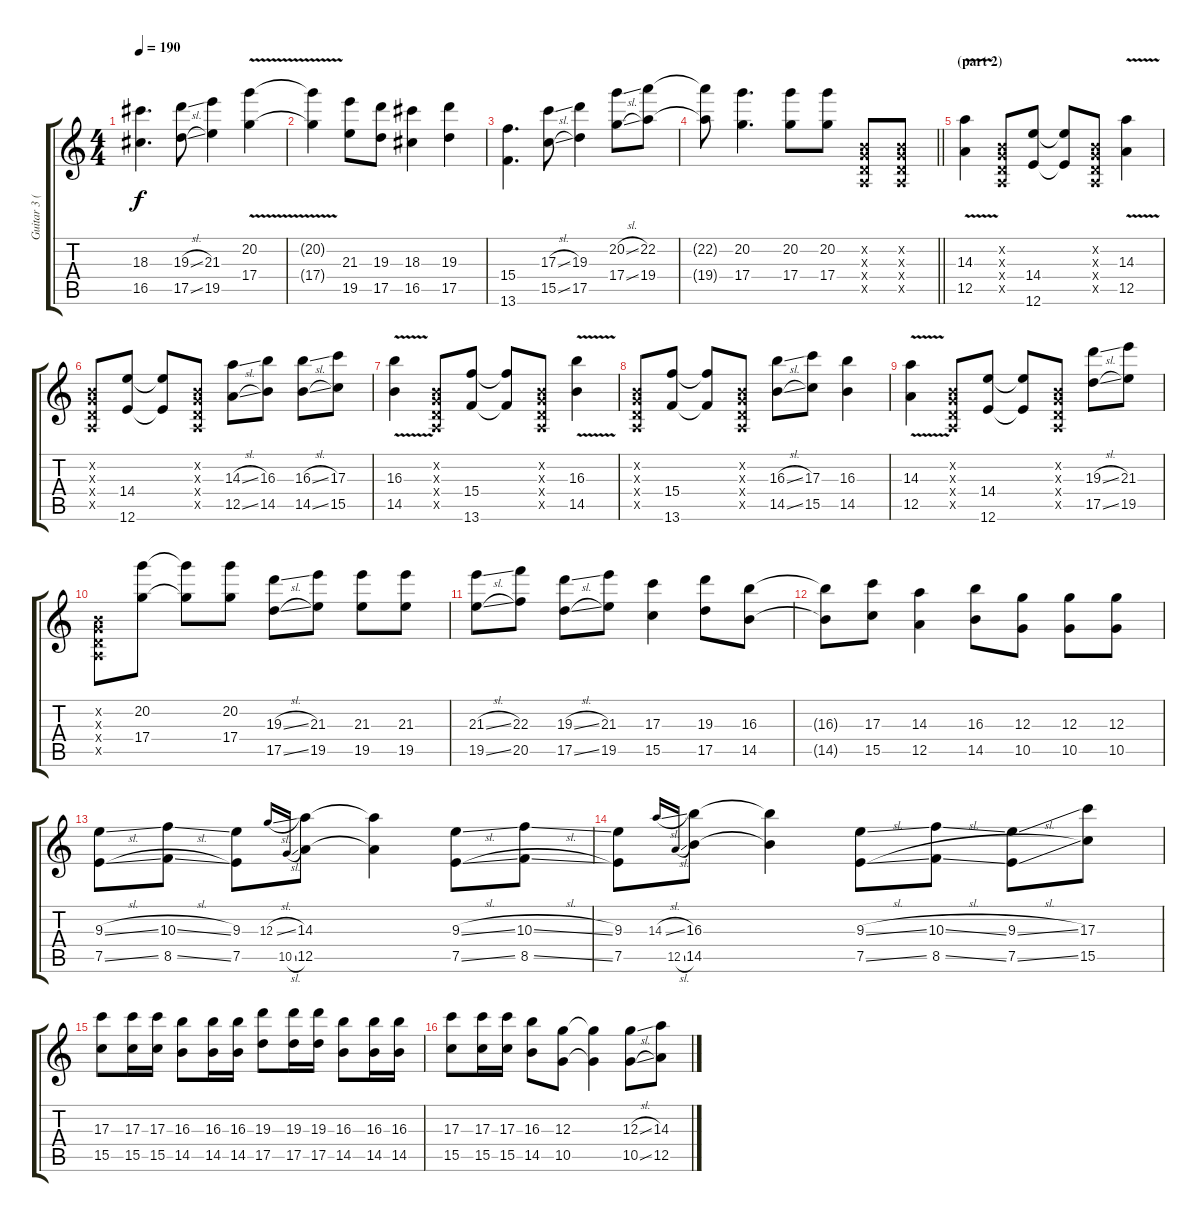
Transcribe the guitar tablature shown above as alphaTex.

\track ("Guitar 3 (Solo)" "Guitar 3 (") {instrument distortionguitar}
\staff {score tabs}
\tuning (E4 B3 G3 D3 A2 E2) {hide}
\ts (4 4)
\tempo 190
\clef g2
\ks aminor
(18.3 16.5).4{d dy f} (19.3{sl} 17.5{sl}).8 (21.3 19.5).4 (20.2{v} 17.4{v}).4 |
(20.2{t} 17.4{t}).4 (21.3 19.5).8 (19.3 17.5).8 (18.3 16.5).4 (19.3 17.5).4 |
(15.4 13.6).4{d} (17.3{sl} 15.5{sl}).8 (19.3 17.5).4 (20.2{sl} 17.4{sl}).8 (22.2 19.4).8 |
\barLineRight lightlight
(22.2{t} 19.4{t}).8 (20.2 17.4).4{d} (20.2 17.4).8 (20.2 17.4).8 (0.2{x} 0.3{x} 0.4{x} 0.5{x}).8 (0.2{x} 0.3{x} 0.4{x} 0.5{x}).8 |
\section ("" "(part 2)")
(14.3{v} 12.5{v}).4 (0.2{x} 0.3{x} 0.4{x} 0.5{x}).8 (14.4 12.6).8 (14.4{t} 12.6{t}).8 (0.2{x} 0.3{x} 0.4{x} 0.5{x}).8 (14.3{v} 12.5{v}).4 |
(0.2{x} 0.3{x} 0.4{x} 0.5{x}).8 (14.4 12.6).8 (14.4{t} 12.6{t}).8 (0.2{x} 0.3{x} 0.4{x} 0.5{x}).8 (14.3{sl} 12.5{sl}).8 (16.3 14.5).8 (16.3{sl} 14.5{sl}).8 (17.3 15.5).8 |
(16.3{v} 14.5{v}).4 (0.2{x} 0.3{x} 0.4{x} 0.5{x}).8 (15.4 13.6).8 (15.4{t} 13.6{t}).8 (0.2{x} 0.3{x} 0.4{x} 0.5{x}).8 (16.3{v} 14.5{v}).4 |
(0.2{x} 0.3{x} 0.4{x} 0.5{x}).8 (15.4 13.6).8 (15.4{t} 13.6{t}).8 (0.2{x} 0.3{x} 0.4{x} 0.5{x}).8 (16.3{sl} 14.5{sl}).8 (17.3 15.5).8 (16.3 14.5).4 |
(14.3{v} 12.5{v}).4 (0.2{x} 0.3{x} 0.4{x} 0.5{x}).8 (14.4 12.6).8 (14.4{t} 12.6{t}).8 (0.2{x} 0.3{x} 0.4{x} 0.5{x}).8 (19.3{sl} 17.5{sl}).8 (21.3 19.5).8 |
(0.2{x} 0.3{x} 0.4{x} 0.5{x}).8 (20.2 17.4).8 (20.2{t} 17.4{t}).8 (20.2 17.4).8 (19.3{sl} 17.5{sl}).8 (21.3 19.5).8 (21.3 19.5).8 (21.3 19.5).8 |
(21.3{sl} 19.5{sl}).8 (22.3 20.5).8 (19.3{sl} 17.5{sl}).8 (21.3 19.5).8 (17.3 15.5).4 (19.3 17.5).8 (16.3 14.5).8 |
(16.3{t} 14.5{t}).8 (17.3 15.5).8 (14.3 12.5).4 (16.3 14.5).8 (12.3 10.5).8 (12.3 10.5).8 (12.3 10.5).8 |
(9.3{sl} 7.5{sl}).8 (10.3{sl} 8.5{sl}).8 (9.3 7.5).8 12.3{sl}.16{gr onbeat} 10.5{sl}.16{gr onbeat} (14.3 12.5).8 (14.3{t} 12.5{t}).4 (9.3{sl} 7.5{sl}).8 (10.3{sl} 8.5{sl}).8 |
(9.3 7.5).8 14.3{sl}.16{gr onbeat} 12.5{sl}.16{gr onbeat} (16.3 14.5).8 (16.3{t} 14.5{t}).4 (9.3{sl} 7.5{sl}).8 (10.3{sl} 8.5{sl}).8 (9.3{sl} 7.5{sl}).8 (17.3 15.5).8 |
(17.3 15.5).8 (17.3 15.5).16 (17.3 15.5).16 (16.3 14.5).8 (16.3 14.5).16 (16.3 14.5).16 (19.3 17.5).8 (19.3 17.5).16 (19.3 17.5).16 (16.3 14.5).8 (16.3 14.5).16 (16.3 14.5).16 |
(17.3 15.5).8 (17.3 15.5).16 (17.3 15.5).16 (16.3 14.5).8 (12.3 10.5).8 (12.3{t} 10.5{t}).4 (12.3{sl} 10.5{sl}).8 (14.3 12.5).8
